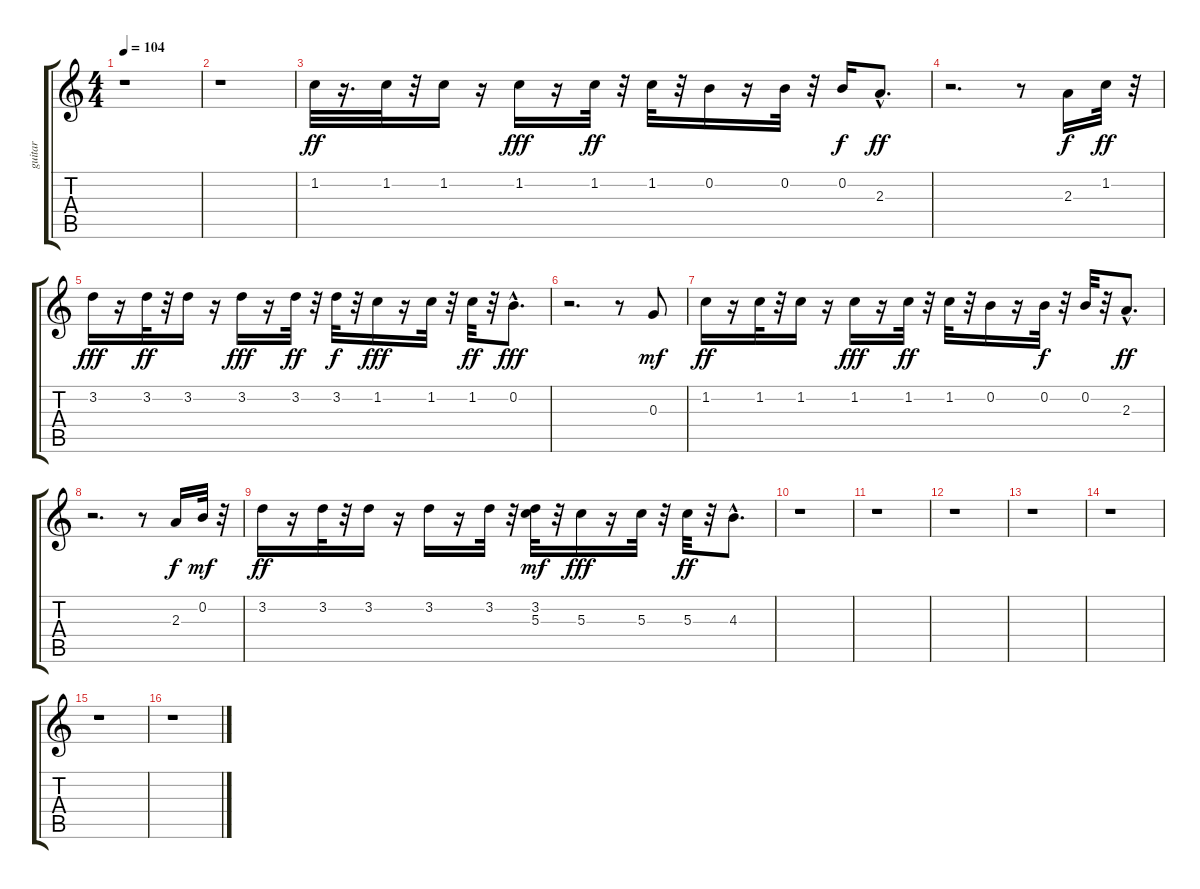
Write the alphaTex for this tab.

\track ("guitar" "guitar") {instrument acousticguitarnylon}
\staff {score tabs}
\tuning (E4 B3 G3 D3 A2 E2) {hide}
\ts (4 4)
\tempo 104
\clef g2
\ks c
r.1{dy f} |
r.1 |
1.2.32{dy ff} r.16{d} 1.2.32 r.32 1.2.16 r.16 1.2.16{dy fff} r.16 1.2.32{dy ff} r.32 1.2.32 r.32 0.2.16 r.16 0.2.32 r.32 0.2.16{dy f} 2.3{hac}.8{d dy ff} |
r.2{d} r.8 2.3.16{dy f} 1.2.32{dy ff} r.32 |
3.2.16{dy fff} r.16 3.2.32{dy ff} r.32 3.2.16 r.16 3.2.16{dy fff} r.16 3.2.32{dy ff} r.32 3.2.32{dy f} r.32 1.2.16{dy fff} r.16 1.2.32 r.32 1.2.32{dy ff} r.32 0.2{hac}.8{d dy fff} |
r.2{d} r.8 0.3.8{dy mf} |
1.2.16{dy ff} r.16 1.2.32 r.32 1.2.16 r.16 1.2.16{dy fff} r.16 1.2.32{dy ff} r.32 1.2.32 r.32 0.2.16 r.16 0.2.32{dy f} r.32 0.2.32 r.32 2.3{hac}.8{d dy ff} |
r.2{d} r.8 2.3.16{dy f} 0.2.32{dy mf} r.32 |
3.2.16{dy ff} r.16 3.2.32 r.32 3.2.16 r.16 3.2.16 r.16 3.2.32 r.32 (3.2 5.3).32{dy mf} r.32 5.3.16{dy fff} r.16 5.3.32 r.32 5.3.32{dy ff} r.32 4.3{hac}.8{d} |
r.1 |
r.1 |
r.1 |
r.1 |
r.1 |
r.1 |
r.1
